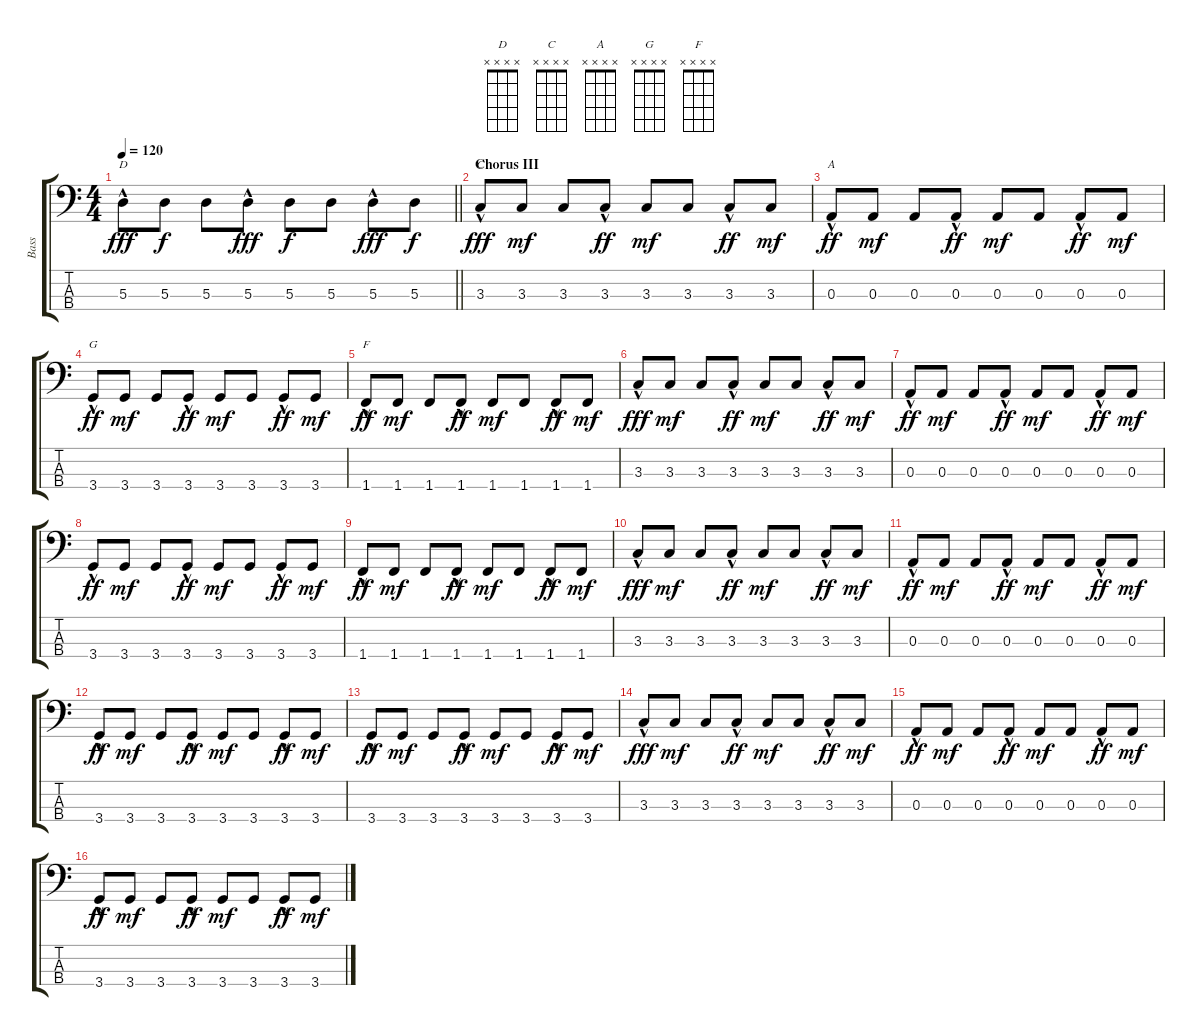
\track ("Bass" "Bass") {instrument acousticbass}
\staff {score tabs}
\tuning (G2 D2 A1 E1) {hide}
\chord ("D" x x x x)
\chord ("C" x x x x)
\chord ("A" x x x x)
\chord ("G" x x x x)
\chord ("F" x x x x)
\ts (4 4)
\tempo 120
\clef f4
\barLineRight lightlight
\ks c
5.3{hac}.8{ch "D" dy fff} 5.3.8{dy f} 5.3.8 5.3{hac}.8{dy fff} 5.3.8{dy f} 5.3.8 5.3{hac}.8{dy fff} 5.3.8{dy f} |
\section ("" "Chorus III")
3.3{hac}.8{ch "C" dy fff} 3.3.8{dy mf} 3.3.8 3.3{hac}.8{dy ff} 3.3.8{dy mf} 3.3.8 3.3{hac}.8{dy ff} 3.3.8{dy mf} |
0.3{hac}.8{ch "A" dy ff} 0.3.8{dy mf} 0.3.8 0.3{hac}.8{dy ff} 0.3.8{dy mf} 0.3.8 0.3{hac}.8{dy ff} 0.3.8{dy mf} |
3.4{hac}.8{ch "G" dy ff} 3.4.8{dy mf} 3.4.8 3.4{hac}.8{dy ff} 3.4.8{dy mf} 3.4.8 3.4{hac}.8{dy ff} 3.4.8{dy mf} |
1.4{hac}.8{ch "F" dy ff} 1.4.8{dy mf} 1.4.8 1.4{hac}.8{dy ff} 1.4.8{dy mf} 1.4.8 1.4{hac}.8{dy ff} 1.4.8{dy mf} |
3.3{hac}.8{dy fff} 3.3.8{dy mf} 3.3.8 3.3{hac}.8{dy ff} 3.3.8{dy mf} 3.3.8 3.3{hac}.8{dy ff} 3.3.8{dy mf} |
0.3{hac}.8{dy ff} 0.3.8{dy mf} 0.3.8 0.3{hac}.8{dy ff} 0.3.8{dy mf} 0.3.8 0.3{hac}.8{dy ff} 0.3.8{dy mf} |
3.4{hac}.8{dy ff} 3.4.8{dy mf} 3.4.8 3.4{hac}.8{dy ff} 3.4.8{dy mf} 3.4.8 3.4{hac}.8{dy ff} 3.4.8{dy mf} |
1.4{hac}.8{dy ff} 1.4.8{dy mf} 1.4.8 1.4{hac}.8{dy ff} 1.4.8{dy mf} 1.4.8 1.4{hac}.8{dy ff} 1.4.8{dy mf} |
3.3{hac}.8{dy fff} 3.3.8{dy mf} 3.3.8 3.3{hac}.8{dy ff} 3.3.8{dy mf} 3.3.8 3.3{hac}.8{dy ff} 3.3.8{dy mf} |
0.3{hac}.8{dy ff} 0.3.8{dy mf} 0.3.8 0.3{hac}.8{dy ff} 0.3.8{dy mf} 0.3.8 0.3{hac}.8{dy ff} 0.3.8{dy mf} |
3.4{hac}.8{dy ff} 3.4.8{dy mf} 3.4.8 3.4{hac}.8{dy ff} 3.4.8{dy mf} 3.4.8 3.4{hac}.8{dy ff} 3.4.8{dy mf} |
3.4{hac}.8{dy ff} 3.4.8{dy mf} 3.4.8 3.4{hac}.8{dy ff} 3.4.8{dy mf} 3.4.8 3.4{hac}.8{dy ff} 3.4.8{dy mf} |
3.3{hac}.8{dy fff} 3.3.8{dy mf} 3.3.8 3.3{hac}.8{dy ff} 3.3.8{dy mf} 3.3.8 3.3{hac}.8{dy ff} 3.3.8{dy mf} |
0.3{hac}.8{dy ff} 0.3.8{dy mf} 0.3.8 0.3{hac}.8{dy ff} 0.3.8{dy mf} 0.3.8 0.3{hac}.8{dy ff} 0.3.8{dy mf} |
3.4{hac}.8{dy ff} 3.4.8{dy mf} 3.4.8 3.4{hac}.8{dy ff} 3.4.8{dy mf} 3.4.8 3.4{hac}.8{dy ff} 3.4.8{dy mf}
